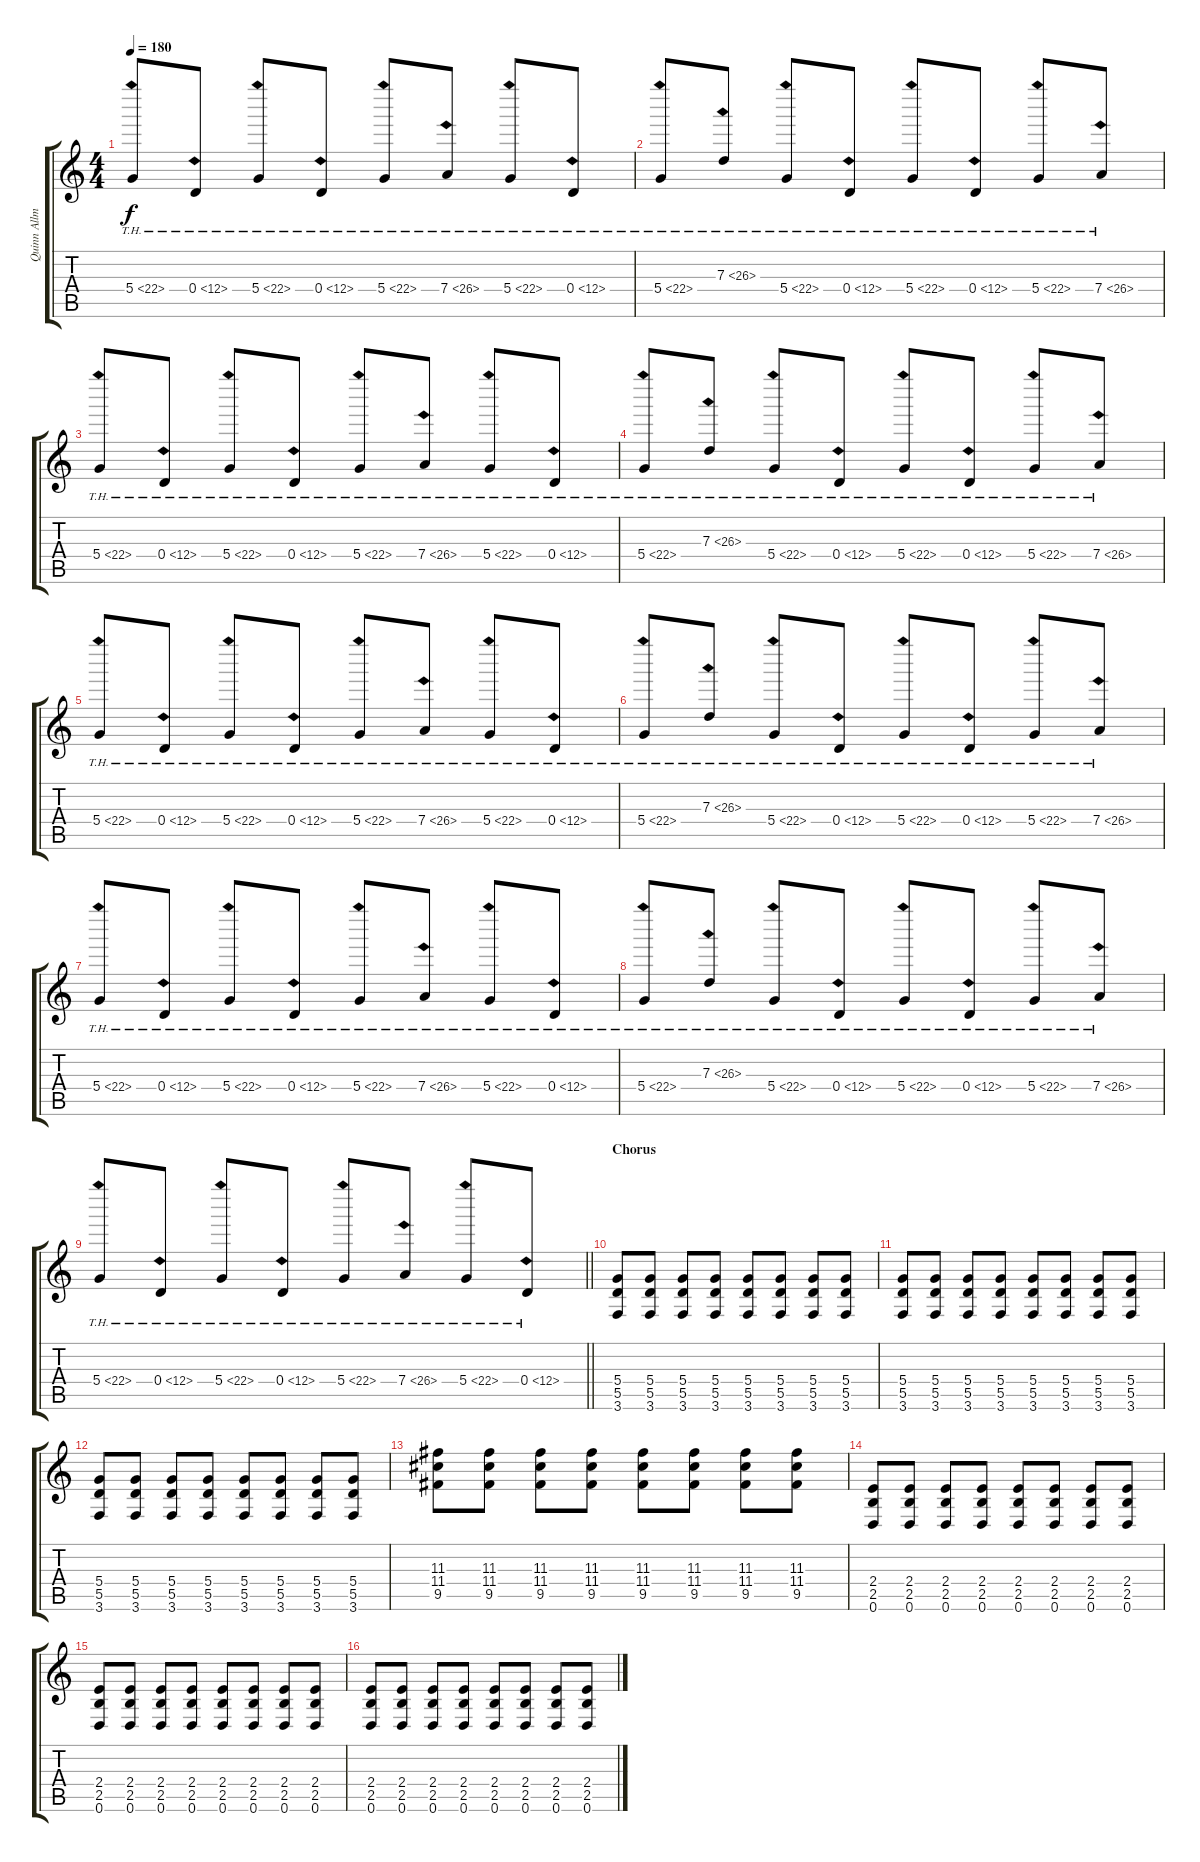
\track ("Quinn Allman I" "Quinn Allm") {instrument distortionguitar}
\staff {score tabs}
\tuning (E4 B3 G3 D3 A2 D2) {hide}
\ts (4 4)
\tempo 180
\clef g2
\ks c
5.4{th 17}.8{dy f} 0.4{th 12}.8 5.4{th 17}.8 0.4{th 12}.8 5.4{th 17}.8 7.4{th 19}.8 5.4{th 17}.8 0.4{th 12}.8 |
5.4{th 17}.8 7.3{th 19}.8 5.4{th 17}.8 0.4{th 12}.8 5.4{th 17}.8 0.4{th 12}.8 5.4{th 17}.8 7.4{th 19}.8 |
5.4{th 17}.8 0.4{th 12}.8 5.4{th 17}.8 0.4{th 12}.8 5.4{th 17}.8 7.4{th 19}.8 5.4{th 17}.8 0.4{th 12}.8 |
5.4{th 17}.8 7.3{th 19}.8 5.4{th 17}.8 0.4{th 12}.8 5.4{th 17}.8 0.4{th 12}.8 5.4{th 17}.8 7.4{th 19}.8 |
5.4{th 17}.8 0.4{th 12}.8 5.4{th 17}.8 0.4{th 12}.8 5.4{th 17}.8 7.4{th 19}.8 5.4{th 17}.8 0.4{th 12}.8 |
5.4{th 17}.8 7.3{th 19}.8 5.4{th 17}.8 0.4{th 12}.8 5.4{th 17}.8 0.4{th 12}.8 5.4{th 17}.8 7.4{th 19}.8 |
5.4{th 17}.8 0.4{th 12}.8 5.4{th 17}.8 0.4{th 12}.8 5.4{th 17}.8 7.4{th 19}.8 5.4{th 17}.8 0.4{th 12}.8 |
5.4{th 17}.8 7.3{th 19}.8 5.4{th 17}.8 0.4{th 12}.8 5.4{th 17}.8 0.4{th 12}.8 5.4{th 17}.8 7.4{th 19}.8 |
\barLineRight lightlight
5.4{th 17}.8 0.4{th 12}.8 5.4{th 17}.8 0.4{th 12}.8 5.4{th 17}.8 7.4{th 19}.8 5.4{th 17}.8 0.4{th 12}.8 |
\section ("" "Chorus")
(5.4 5.5 3.6).8 (5.4 5.5 3.6).8 (5.4 5.5 3.6).8 (5.4 5.5 3.6).8 (5.4 5.5 3.6).8 (5.4 5.5 3.6).8 (5.4 5.5 3.6).8 (5.4 5.5 3.6).8 |
(5.4 5.5 3.6).8 (5.4 5.5 3.6).8 (5.4 5.5 3.6).8 (5.4 5.5 3.6).8 (5.4 5.5 3.6).8 (5.4 5.5 3.6).8 (5.4 5.5 3.6).8 (5.4 5.5 3.6).8 |
(5.4 5.5 3.6).8 (5.4 5.5 3.6).8 (5.4 5.5 3.6).8 (5.4 5.5 3.6).8 (5.4 5.5 3.6).8 (5.4 5.5 3.6).8 (5.4 5.5 3.6).8 (5.4 5.5 3.6).8 |
(11.3 11.4 9.5).8 (11.3 11.4 9.5).8 (11.3 11.4 9.5).8 (11.3 11.4 9.5).8 (11.3 11.4 9.5).8 (11.3 11.4 9.5).8 (11.3 11.4 9.5).8 (11.3 11.4 9.5).8 |
(2.4 2.5 0.6).8 (2.4 2.5 0.6).8 (2.4 2.5 0.6).8 (2.4 2.5 0.6).8 (2.4 2.5 0.6).8 (2.4 2.5 0.6).8 (2.4 2.5 0.6).8 (2.4 2.5 0.6).8 |
(2.4 2.5 0.6).8 (2.4 2.5 0.6).8 (2.4 2.5 0.6).8 (2.4 2.5 0.6).8 (2.4 2.5 0.6).8 (2.4 2.5 0.6).8 (2.4 2.5 0.6).8 (2.4 2.5 0.6).8 |
(2.4 2.5 0.6).8 (2.4 2.5 0.6).8 (2.4 2.5 0.6).8 (2.4 2.5 0.6).8 (2.4 2.5 0.6).8 (2.4 2.5 0.6).8 (2.4 2.5 0.6).8 (2.4 2.5 0.6).8
